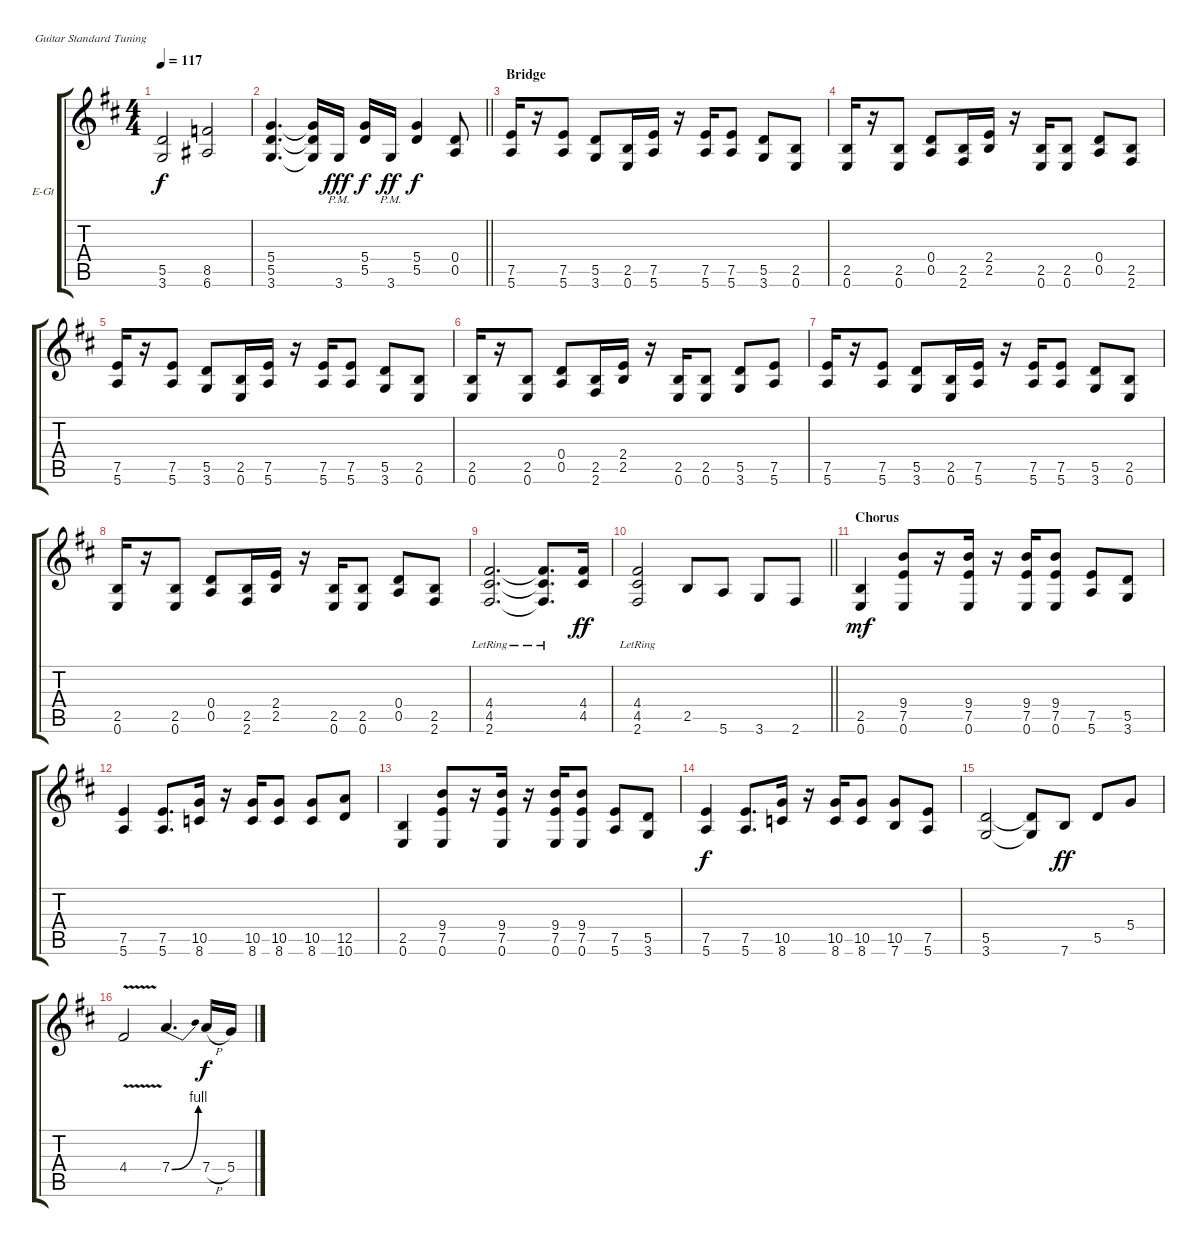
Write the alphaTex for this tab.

\bracketExtendMode groupsimilarinstruments
\firstSystemTrackNameOrientation horizontal
\otherSystemsTrackNameOrientation horizontal
\track ("Rhythm Guitar" "E-Gt") {instrument overdrivenguitar}
\staff {score tabs}
\tuning (E4 B3 G3 D3 A2 E2)
\ts (4 4)
\tempo 117
\clef g2
\ks d
(5.5 3.6).2{dy f} (8.5 6.6).2 |
\barLineRight lightlight
(5.4 5.5 3.6).4{d} (5.4{t} 5.5{t} 3.6{t}).16 3.6{pm}.16{dy fff} (5.4 5.5).16{dy f} 3.6{pm}.16{dy ff} (5.4 5.5).4{dy f} (0.4 0.5).8 |
\section ("" "Bridge")
(7.5 5.6).16 r.16 (7.5 5.6).8 (5.5 3.6).8 (2.5 0.6).16 (7.5 5.6).16 r.16 (7.5 5.6).16 (7.5 5.6).8 (5.5 3.6).8 (2.5 0.6).8 |
(2.5 0.6).16 r.16 (2.5 0.6).8 (0.4 0.5).8 (2.5 2.6).16 (2.4 2.5).16 r.16 (2.5 0.6).16 (2.5 0.6).8 (0.4 0.5).8 (2.5 2.6).8 |
(7.5 5.6).16 r.16 (7.5 5.6).8 (5.5 3.6).8 (2.5 0.6).16 (7.5 5.6).16 r.16 (7.5 5.6).16 (7.5 5.6).8 (5.5 3.6).8 (2.5 0.6).8 |
(2.5 0.6).16 r.16 (2.5 0.6).8 (0.4 0.5).8 (2.5 2.6).16 (2.4 2.5).16 r.16 (2.5 0.6).16 (2.5 0.6).8 (5.5 3.6).8 (7.5 5.6).8 |
(7.5 5.6).16 r.16 (7.5 5.6).8 (5.5 3.6).8 (2.5 0.6).16 (7.5 5.6).16 r.16 (7.5 5.6).16 (7.5 5.6).8 (5.5 3.6).8 (2.5 0.6).8 |
(2.5 0.6).16 r.16 (2.5 0.6).8 (0.4 0.5).8 (2.5 2.6).16 (2.4 2.5).16 r.16 (2.5 0.6).16 (2.5 0.6).8 (0.4 0.5).8 (2.5 2.6).8 |
(4.4 4.5{lr} 2.6{lr}).2{d} (4.4{t} 4.5{lr t} 2.6{lr t}).8{d} (4.4 4.5).16{dy ff} |
\barLineRight lightlight
(4.4{lr} 4.5{lr} 2.6{lr}).2 2.5.8 5.6.8 3.6.8 2.6.8 |
\section ("" "Chorus")
(2.5 0.6).4{dy mf} (9.4 7.5 0.6).8 r.16 (9.4 7.5 0.6).16 r.16 (9.4 7.5 0.6).16 (9.4 7.5 0.6).8 (7.5 5.6).8 (5.5 3.6).8 |
(7.5 5.6).4 (7.5 5.6).8{d} (10.5 8.6).16 r.16 (10.5 8.6).16 (10.5 8.6).8 (10.5 8.6).8 (12.5 10.6).8 |
(2.5 0.6).4 (9.4 7.5 0.6).8 r.16 (9.4 7.5 0.6).16 r.16 (9.4 7.5 0.6).16 (9.4 7.5 0.6).8 (7.5 5.6).8 (5.5 3.6).8 |
(7.5 5.6).4{dy f} (7.5 5.6).8{d} (10.5 8.6).16 r.16 (10.5 8.6).16 (10.5 8.6).8 (10.5 7.6).8 (7.5 5.6).8 |
(5.5 3.6).2 (5.5{t} 3.6{t}).8 7.6.8{dy ff} 5.5.8 5.4.8 |
4.4{v}.2 7.4{be (bend 0 0 60 4)}.4{d} 7.4{h}.16{dy f} 5.4.16
